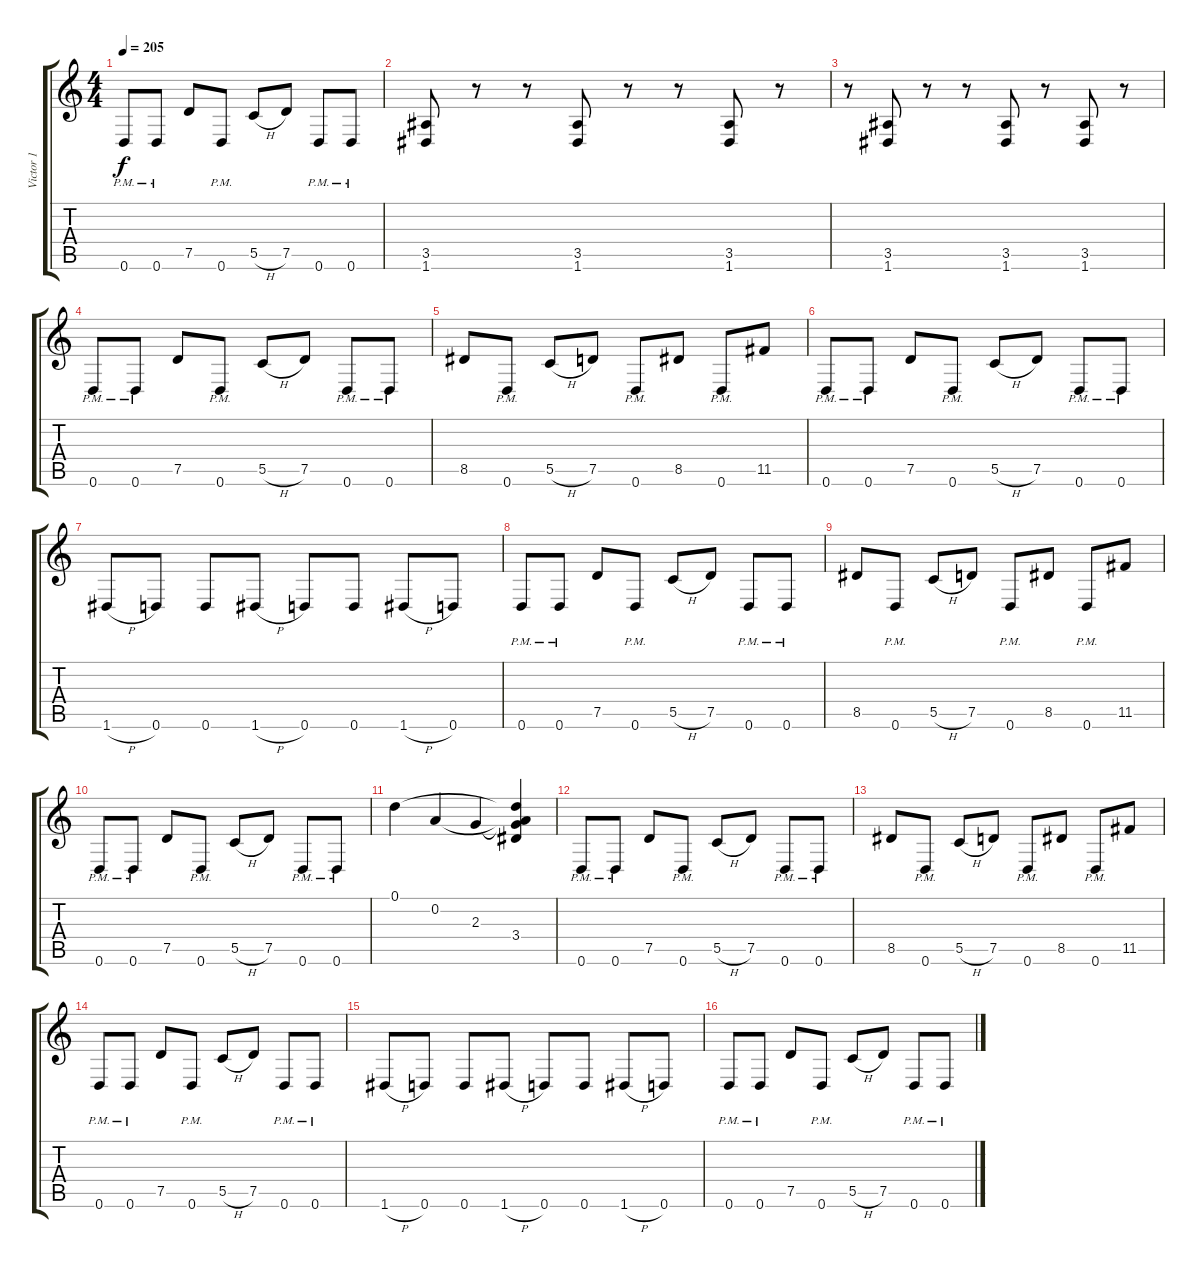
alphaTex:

\track ("Victor 1" "Victor 1") {instrument distortionguitar}
\staff {score tabs}
\tuning (D4 A3 F3 C3 G2 D2) {hide}
\ts (4 4)
\tempo 205
\clef g2
\ks c
0.6{pm}.8{dy f} 0.6{pm}.8 7.5.8 0.6{pm}.8 5.5{h}.8 7.5.8 0.6{pm}.8 0.6{pm}.8 |
(3.5 1.6).8 r.8 r.8 (3.5 1.6).8 r.8 r.8 (3.5 1.6).8 r.8 |
r.8 (3.5 1.6).8 r.8 r.8 (3.5 1.6).8 r.8 (3.5 1.6).8 r.8 |
0.6{pm}.8 0.6{pm}.8 7.5.8 0.6{pm}.8 5.5{h}.8 7.5.8 0.6{pm}.8 0.6{pm}.8 |
8.5.8 0.6{pm}.8 5.5{h}.8 7.5.8 0.6{pm}.8 8.5.8 0.6{pm}.8 11.5.8 |
0.6{pm}.8 0.6{pm}.8 7.5.8 0.6{pm}.8 5.5{h}.8 7.5.8 0.6{pm}.8 0.6{pm}.8 |
1.6{h}.8 0.6.8 0.6.8 1.6{h}.8 0.6.8 0.6.8 1.6{h}.8 0.6.8 |
0.6{pm}.8 0.6{pm}.8 7.5.8 0.6{pm}.8 5.5{h}.8 7.5.8 0.6{pm}.8 0.6{pm}.8 |
8.5.8 0.6{pm}.8 5.5{h}.8 7.5.8 0.6{pm}.8 8.5.8 0.6{pm}.8 11.5.8 |
0.6{pm}.8 0.6{pm}.8 7.5.8 0.6{pm}.8 5.5{h}.8 7.5.8 0.6{pm}.8 0.6{pm}.8 |
0.1.4 0.2.4 2.3.4 (0.1{t} 0.2{t} 2.3{t} 3.4).4 |
0.6{pm}.8 0.6{pm}.8 7.5.8 0.6{pm}.8 5.5{h}.8 7.5.8 0.6{pm}.8 0.6{pm}.8 |
8.5.8 0.6{pm}.8 5.5{h}.8 7.5.8 0.6{pm}.8 8.5.8 0.6{pm}.8 11.5.8 |
0.6{pm}.8 0.6{pm}.8 7.5.8 0.6{pm}.8 5.5{h}.8 7.5.8 0.6{pm}.8 0.6{pm}.8 |
1.6{h}.8 0.6.8 0.6.8 1.6{h}.8 0.6.8 0.6.8 1.6{h}.8 0.6.8 |
0.6{pm}.8 0.6{pm}.8 7.5.8 0.6{pm}.8 5.5{h}.8 7.5.8 0.6{pm}.8 0.6{pm}.8
